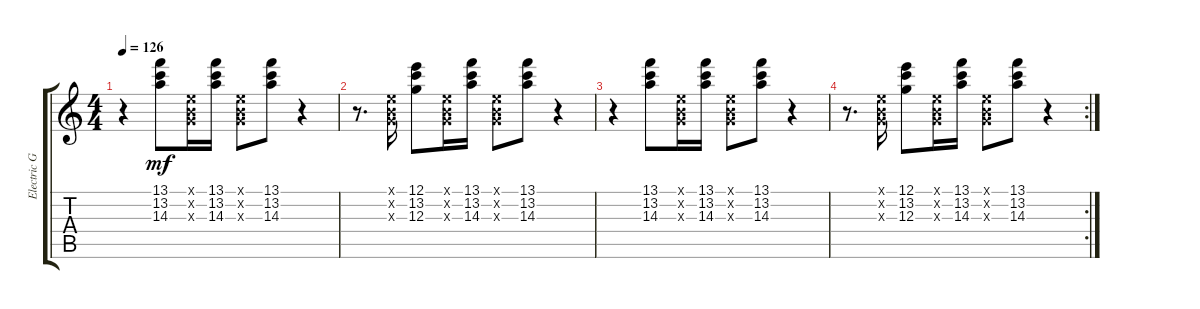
\track ("Electric Guitar" "Electric G") {instrument electricguitarmuted}
\staff {score tabs}
\tuning (E4 B3 G3 D3 A2 E2) {hide}
\ts (4 4)
\tempo 126
\clef g2
\ks c
r.4{dy mf} (13.1 13.2 14.3).8 (0.1{x} 0.2{x} 0.3{x}).16 (13.1 13.2 14.3).16 (0.1{x} 0.2{x} 0.3{x}).8 (13.1 13.2 14.3).8 r.4 |
r.8{d} (0.1{x} 0.2{x} 0.3{x}).16 (12.1 13.2 12.3).8 (0.1{x} 0.2{x} 0.3{x}).16 (13.1 13.2 14.3).16 (0.1{x} 0.2{x} 0.3{x}).8 (13.1 13.2 14.3).8 r.4 |
r.4 (13.1 13.2 14.3).8 (0.1{x} 0.2{x} 0.3{x}).16 (13.1 13.2 14.3).16 (0.1{x} 0.2{x} 0.3{x}).8 (13.1 13.2 14.3).8 r.4 |
\rc 2
r.8{d} (0.1{x} 0.2{x} 0.3{x}).16 (12.1 13.2 12.3).8 (0.1{x} 0.2{x} 0.3{x}).16 (13.1 13.2 14.3).16 (0.1{x} 0.2{x} 0.3{x}).8 (13.1 13.2 14.3).8 r.4
